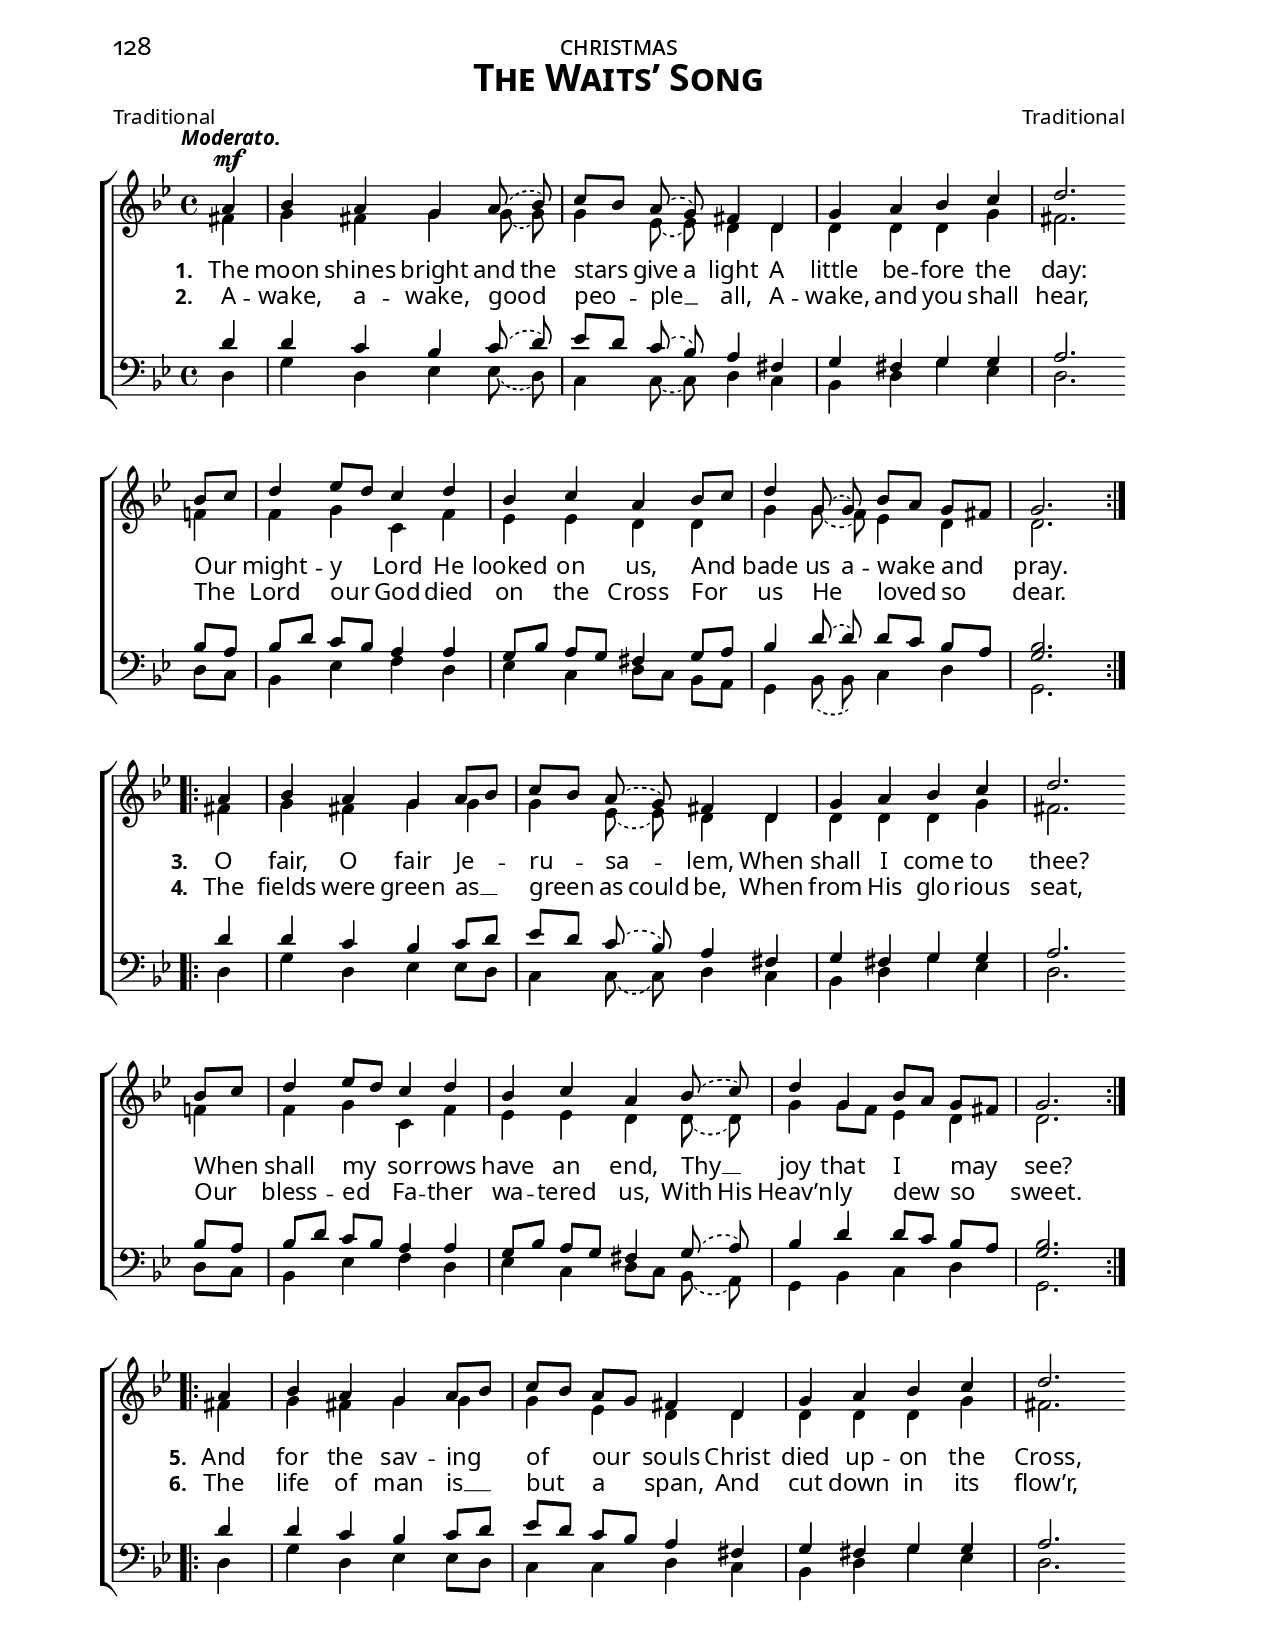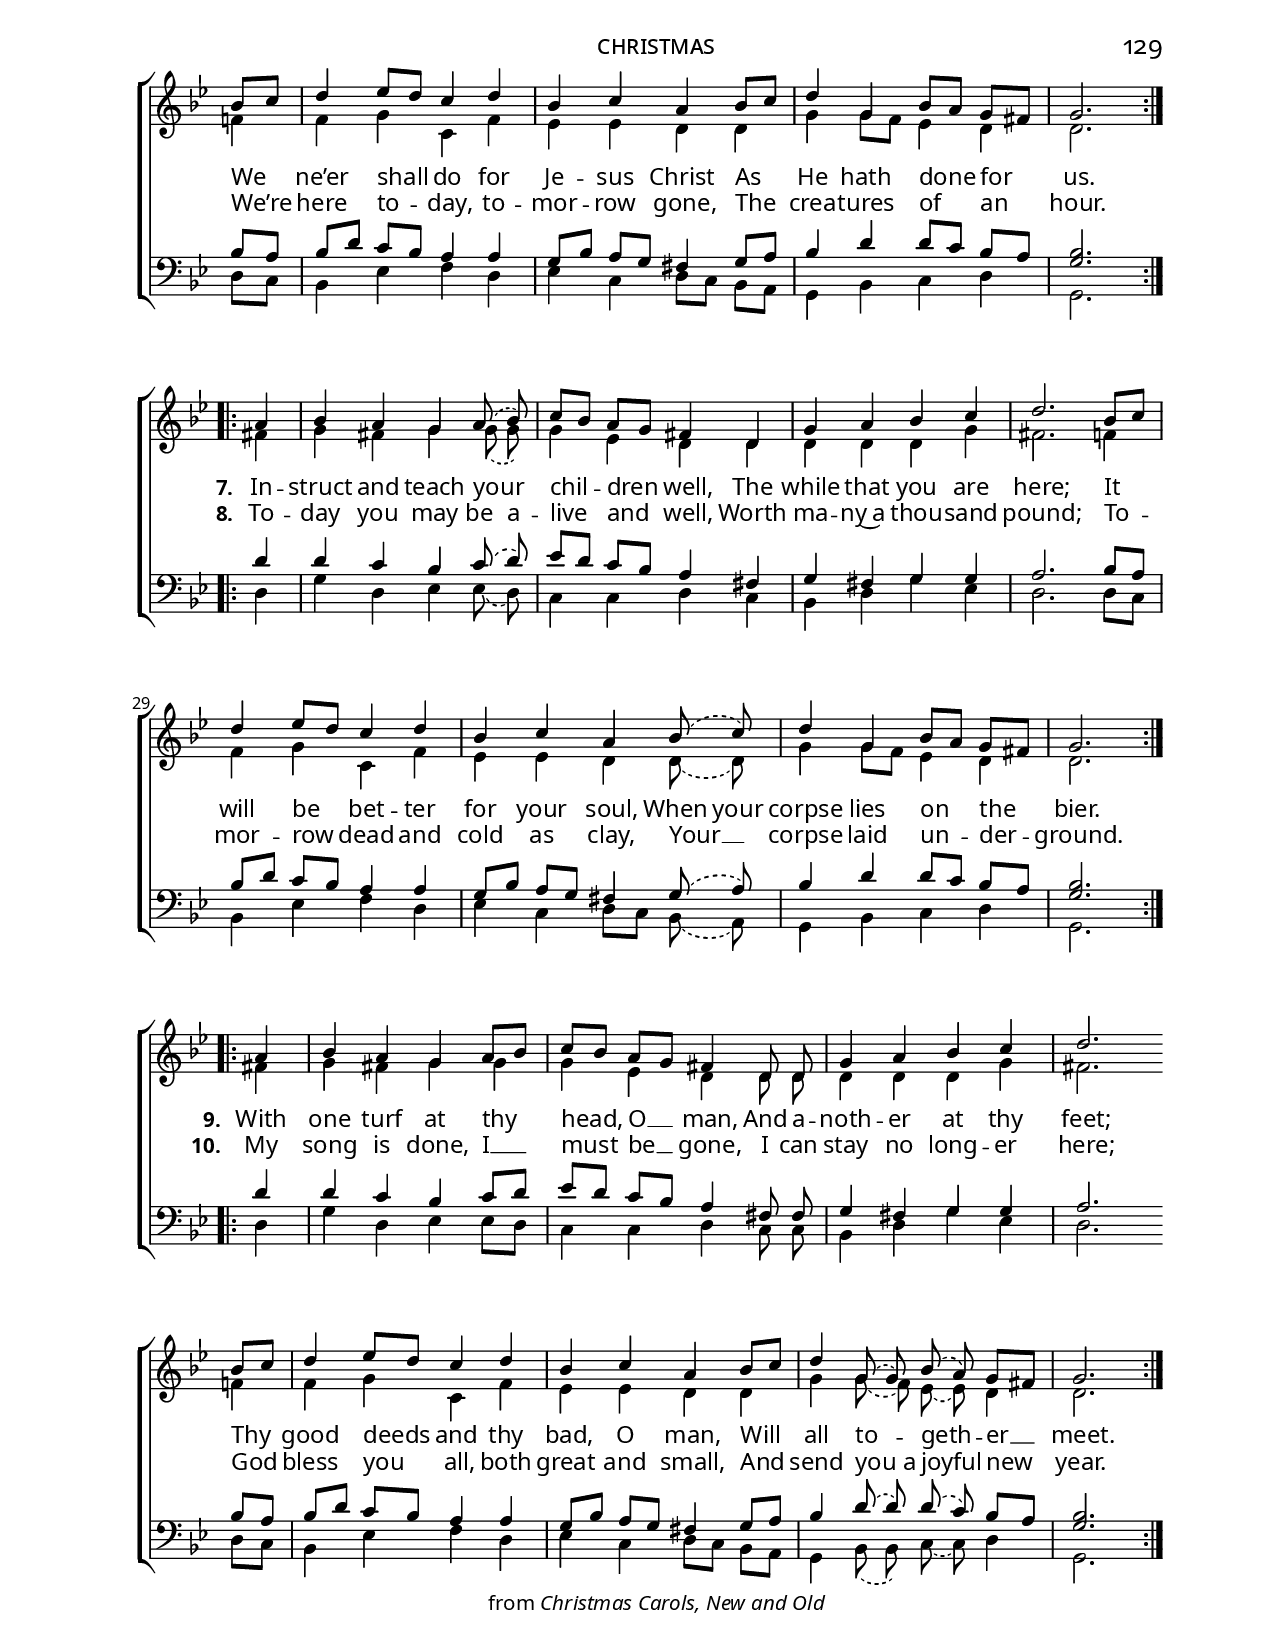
\version "2.14.2"
\include "util.ly"
\header {
  title = \markup{\override #'(font-name . "Garamond Premier Pro Semibold"){ \abs-fontsize #18 \smallCapsOldStyle"The Waits’ Song"}}
  poet = \markup\oldStyleNum"Traditional"
  composer = \markup\oldStyleNum"Traditional"
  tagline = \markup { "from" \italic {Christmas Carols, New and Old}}
}
\paper {
  %print-all-headers = ##t
  paper-height = 11\in
  paper-width = 8.5\in
  indent = 0\in
  %system-system-spacing = #'((basic-distance . 10) (padding . 0))
  system-system-spacing =
    #'((basic-distance . 0)
       (minimum-distance . 0)
       (padding . -5)
       (stretchability . 100))
  ragged-last-bottom = ##f
  ragged-bottom = ##f
  two-sided = ##t
  inner-margin = 1\in
  outer-margin = 0.75\in
  top-margin = 0.26\in
  bottom-margin = 0.25\in
  first-page-number = #128
  print-first-page-number = ##t
  headerLine = \markup{\override #'(font-name . "Garamond Premier Pro") \smallCapsOldStyle"christmas"}
  oddHeaderMarkup = \markup\fill-line{
     \override #'(font-name . "Garamond Premier Pro")\abs-fontsize #12.5
     \combine 
        \fill-line{"" \on-the-fly #print-page-number-check-first
        \oldStylePageNum""
        }
        \fill-line{\headerLine}
  }
  evenHeaderMarkup = \markup {
     \override #'(font-name . "Garamond Premier Pro")\abs-fontsize #12.5
     \combine
        \on-the-fly #print-page-number-check-first
        \oldStylePageNum""
        \fill-line{\headerLine}
  }
}
#(set-global-staff-size 18) \paper{ #(define fonts (make-pango-font-tree "Garamond Premier Pro" "Garamond Premier Pro" "Garamond Premier Pro" (/ 18 20))) }
global = {
  \key bes \major
  \time 4/4
  \autoBeamOff
  \override DynamicLineSpanner #'staff-padding = #0.0
  \override DynamicLineSpanner #'Y-extent = #'(-1 . 1)
  \slurDashed
}

sopMusic = \relative c'' {
  \repeat volta 2 {
    \partial 4 a4^\mf |
    bes4 a g a8( bes) |
    c[ bes] a( g) fis4 d |
    
    g a bes c |
    d2. \bar"" bes8[ c] |
    d4 ees8[ d] c4 d |
    
    bes4 c a bes8[ c] |
    d4 g,8( g) bes[ a] g[ fis] |
    g2. \break
  }
  
  %sop2
  \repeat volta 2 {
    a4 |
    bes4 a g a8[ bes] |
    c[ bes] a( g) fis4 d |
    
    g a bes c |
    d2. \bar"" bes8[ c] |
    d4 ees8[ d] c4 d |
    
    bes4 c a bes8( c) |
    d4 g,4 bes8[ a] g[ fis] |
    g2. \break
  }
  
  %sop3
  \repeat volta 2 {
    a4 |
    bes4 a g a8[ bes] |
    c[ bes] a[ g] fis4 d |
    
    g a bes c |
    d2. \bar""\break bes8[ c] |
    d4 ees8[ d] c4 d |
    
    bes4 c a bes8[ c] |
    d4 g,4 bes8[ a] g[ fis] |
    g2. \break
  }
  
  %sop4
  \repeat volta 2 {
    a4 |
    bes4 a g a8( bes) |
    c[ bes] a[ g] fis4 d |
    
    g a bes c |
    d2. \bar"" bes8[ c] |
    d4 ees8[ d] c4 d |
    
    bes4 c a bes8( c) |
    d4 g,4 bes8[ a] g[ fis] |
    g2. \break
  }
  
  %sop5
  \repeat volta 2 {
    a4 |
    bes4 a g a8[ bes] |
    c[ bes] a[ g] fis4 d8 d |
    
    g4 a bes c |
    d2. \bar""\break bes8[ c] |
    d4 ees8[ d] c4 d |
    
    bes4 c a bes8[ c] |
    d4 g,8( g) bes( a) g[ fis] |
    g2. \break
  }
}
sopWords = \lyricmode {
  
}

altoMusic = \relative c' {
  %alto1
  \repeat volta 2 {
    fis4 |
    g fis g g8( g) |
    g4 ees8( ees) d4 d |
    
    d d d g |
    fis2. f4 |
    f g c, f |
    
    ees ees d d |
    g g8( f) ees4 d |
    d2.
  }
  
  %alto2
  \repeat volta 2 {
    fis4 |
    g fis g g |
    g ees8( ees) d4 d |
    
    d d d g |
    fis2. f4 |
    f g c, f |
    
    ees ees d d8( d) |
    g4 g8[ f] ees4 d |
    d2.
  }
  
  %alto3
  \repeat volta 2 {
    fis4 |
    g fis g g |
    g ees4 d4 d |
    
    d d d g |
    fis2. f4 |
    f g c, f |
    
    ees ees d d |
    g4 g8[ f] ees4 d |
    d2.
  }
  
  %alto4
  \repeat volta 2 {
    fis4 |
    g fis g g8( g) |
    g4 ees4 d4 d |
    
    d d d g |
    fis2. f4 |
    f g c, f |
    
    ees ees d d8( d) |
    g4 g8[ f] ees4 d |
    d2.
  }
  
  %alto5
  \repeat volta 2 {
    fis4 |
    g fis g g |
    g ees4 d4 d8 d |
    
    d4 d d g |
    fis2. f4 |
    f g c, f |
    
    ees ees d d |
    g g8( f) ees8( ees) d4 |
    d2.
  }
  
}
altoWords = \lyricmode {
  \dropLyricsV
  \set stanza = #"1. "
  \set ignoreMelismata = ##t
  The moon shines bright and the stars _ give a light
  \unset ignoreMelismata
  A little be -- fore the day:
  Our might -- y Lord He looked on us,
  And bade \set ignoreMelismata = ##t
  us a --
  \unset ignoreMelismata
  wake and pray.
  
  \set stanza = #"3. "
  O fair, O fair Je -- ru -- sa -- lem,
  When shall I come to thee?
  When shall my sor -- rows have an end,
  Thy __ joy that I may see?

  \set stanza = #"5. "
  And for the sav -- ing of our souls
  Christ died up -- on the Cross,
  We ne’er shall do for Je -- sus Christ
  As He hath done for us.

  \set stanza = #"7. "
  In -- struct and teach your chil -- dren well,
  The while that you are here;
  It will be bet -- ter for your soul,
  \set ignoreMelismata = ##t
  When your \unset ignoreMelismata corpse lies on the bier.

  \set stanza = #"9. "
  With one turf at thy head, O __ man,
  And a -- noth -- er at thy feet;
  Thy good deeds and thy bad, O man,
  Will all to -- geth -- er __ meet.
}
altoWordsII = \lyricmode {
  \dropLyricsV
%\markup\italic
  \set stanza = #"2. "
  A -- wake, a -- wake, good peo -- ple __ all,
  A -- wake, and you shall hear,
  The Lord our God died on the Cross
  For us He loved so dear.
  
  \set stanza = #"4. "
  The fields were green as __ green
  \set ignoreMelismata = ##t
  as could be,
  \unset ignoreMelismata
  When from His glo -- rious seat,
  Our bless -- ed Fa -- ther wa -- tered us,
  \set ignoreMelismata = ##t
  With His
  \unset ignoreMelismata
  Heav’n -- ly dew so sweet.

  \set stanza = #"6. "
  The life of man is __ but a span,
  And cut down in its flow’r,
  We’re here to -- day, to -- mor -- row gone,
  The crea -- tures of an hour.

  \set stanza = #"8. "
  To -- day you may
  \set ignoreMelismata = ##t
  be a --
  \unset ignoreMelismata
  live and well,
  Worth ma -- ny~a thou -- sand pound;
  To -- mor -- row dead and cold as clay,
  Your __ corpse laid un -- der -- ground.

  \set stanza = #"10. "
  My song is done, I __ must be __ gone,
  I can stay no long -- er here;
  God bless you all, both great and small,
  And send you_a joyful new year.
}
altoWordsIII = \lyricmode {
}
altoWordsIV = \lyricmode {

}
altoWordsV = \lyricmode {
  
}
altoWordsVI = \lyricmode {
}
altoWordsVII = \lyricmode {
}
altoWordsVIII = \lyricmode {
}
altoWordsIX = \lyricmode {
}
altoWordsX = \lyricmode {
}
tenorMusic = \relative c' {
  \tempo \markup\italic "Moderato."
  %tenor1
  \repeat volta 2 {
    d4 |
    d c bes c8( d) |
    ees[ d] c( bes) a4 fis |
    
    g fis g g |
    a2. bes8[ a] |
    bes[ d] c[ bes] a4 a |
    
    g8[ bes] a[ g] fis4 g8[ a] |
    bes4 d8( d) d[ c] bes[ a] |
    <bes g>2.
  }

  %tenor2
  \repeat volta 2 {
    d4 |
    d c bes c8[ d] |
    ees[ d] c( bes) a4 fis |
    
    g fis g g |
    a2. bes8[ a] |
    bes[ d] c[ bes] a4 a |
    
    g8[ bes] a[ g] fis4 g8( a) |
    bes4 d d8[ c] bes[ a] |
    <bes g>2.
  }

  %tenor3
  \repeat volta 2 {
    d4 |
    d c bes c8[ d] |
    ees[ d] c[ bes] a4 fis |
    
    g fis g g |
    a2. bes8[ a] |
    bes[ d] c[ bes] a4 a |
    
    g8[ bes] a[ g] fis4 g8[ a] |
    bes4 d d8[ c] bes[ a] |
    <bes g>2.
  }

  %tenor4
  \repeat volta 2 {
    d4 |
    d c bes c8( d) |
    ees[ d] c[ bes] a4 fis |
    
    g fis g g |
    a2. bes8[ a] |
    bes[ d] c[ bes] a4 a |
    
    g8[ bes] a[ g] fis4 g8( a) |
    bes4 d d8[ c] bes[ a] |
    <bes g>2.
  }

  %tenor5
  \repeat volta 2 {
    d4 |
    d c bes c8[ d] |
    ees[ d] c[ bes] a4 fis8 fis |
    
    g4 fis g g |
    a2. bes8[ a] |
    bes[ d] c[ bes] a4 a |
    
    g8[ bes] a[ g] fis4 g8[ a] |
    bes4 d8( d) d( c) bes[ a] |
    <bes g>2.
  }

}
tenorWords = \lyricmode {

}

bassMusic = \relative c, {
  %bass1
  \repeat volta 2 {
    d'4 |
    g d ees ees8( d) |
    c4 c8( c) d4 c |
    
    bes4 d g ees |
    d2. d8[ c] |
    bes4 ees f d |
    
    ees c d8[ c] bes[ a] |
    g4 bes8( bes) c4 d |
    g,2.
  }

  %bass2
  \repeat volta 2 {
    d'4 |
    g d ees ees8[ d] |
    c4 c8( c) d4 c |
    
    bes4 d g ees |
    d2. d8[ c] |
    bes4 ees f d |
    
    ees c d8[ c] bes( a) |
    g4 bes c d |
    g,2.
  }

  %bass3
  \repeat volta 2 {
    d'4 |
    g d ees ees8[ d] |
    c4 c4 d4 c |
    
    bes4 d g ees |
    d2. d8[ c] |
    bes4 ees f d |
    
    ees c d8[ c] bes[ a] |
    g4 bes c d |
    g,2.
  }

  %bass4
  \repeat volta 2 {
    d'4 |
    g d ees ees8( d) |
    c4 c4 d4 c |
    
    bes4 d g ees |
    d2. d8[ c] |
    bes4 ees f d |
    
    ees c d8[ c] bes( a) |
    g4 bes c d |
    g,2.
  }

  %bass5
  \repeat volta 2 {
    d'4 |
    g d ees ees8[ d] |
    c4 c4 d4 c8 c |
    
    bes4 d g ees |
    d2. d8[ c] |
    bes4 ees f d |
    
    ees c d8[ c] bes[ a] |
    g4 bes8( bes) c( c) d4 |
    g,2.
  }

}
bassWords = \lyricmode {

}

pianoRH = \relative c' {
  
}
pianoLH = \relative c' {
  
}

\score {
  <<
   \new ChoirStaff <<
%    \new Lyrics = sopranos \with { \override VerticalAxisGroup #'nonstaff-relatedstaff-spacing = #'((basic-distance . 1)) }
    \new Staff = women <<
      \new Voice = "sopranos" { \voiceOne << \global \sopMusic >> }
      \new Voice = "altos" { \voiceTwo << \global \altoMusic >> }
    >>
    \new Lyrics \with { alignAboveContext = #"women" \override VerticalAxisGroup #'nonstaff-relatedstaff-spacing = #'((basic-distance . 1))} \lyricsto "sopranos" \sopWords
    \new Lyrics = "altosX"  \with { alignBelowContext = #"women" \override VerticalAxisGroup #'nonstaff-relatedstaff-spacing = #'((basic-distance . 1))} \lyricsto "sopranos" \altoWordsX
    \new Lyrics = "altosIX"  \with { alignBelowContext = #"women" \override VerticalAxisGroup #'nonstaff-relatedstaff-spacing = #'((basic-distance . 1))} \lyricsto "sopranos" \altoWordsIX
    \new Lyrics = "altosVIII"  \with { alignBelowContext = #"women" \override VerticalAxisGroup #'nonstaff-relatedstaff-spacing = #'((basic-distance . 1))} \lyricsto "sopranos" \altoWordsVIII
    \new Lyrics = "altosVII"  \with { alignBelowContext = #"women" \override VerticalAxisGroup #'nonstaff-relatedstaff-spacing = #'((basic-distance . 1))} \lyricsto "sopranos" \altoWordsVII
    \new Lyrics = "altosVI"  \with { alignBelowContext = #"women" \override VerticalAxisGroup #'nonstaff-relatedstaff-spacing = #'((basic-distance . 1))} \lyricsto "sopranos" \altoWordsVI
    \new Lyrics = "altosV"  \with { alignBelowContext = #"women" \override VerticalAxisGroup #'nonstaff-relatedstaff-spacing = #'((basic-distance . 1))} \lyricsto "sopranos" \altoWordsV
    \new Lyrics = "altosIV"  \with { alignBelowContext = #"women" \override VerticalAxisGroup #'nonstaff-relatedstaff-spacing = #'((basic-distance . 1))} \lyricsto "sopranos" \altoWordsIV
    \new Lyrics = "altosIII"  \with { alignBelowContext = #"women" \override VerticalAxisGroup #'nonstaff-relatedstaff-spacing = #'((basic-distance . 1))} \lyricsto "sopranos" \altoWordsIII
    \new Lyrics = "altosII"  \with { alignBelowContext = #"women" \override VerticalAxisGroup #'nonstaff-relatedstaff-spacing = #'((basic-distance . 1))} \lyricsto "sopranos" \altoWordsII
    \new Lyrics = "altos"  \with { alignBelowContext = #"women" } \lyricsto "sopranos" \altoWords
   \new Staff = men <<
      \clef bass
      \new Voice = "tenors" { \voiceOne << \global \tenorMusic >> }
      \new Voice = "basses" { \voiceTwo << \global \bassMusic >> }
    >>
    \new Lyrics \with { alignAboveContext = #"men" \override VerticalAxisGroup #'nonstaff-relatedstaff-spacing = #'((basic-distance . 1)) } \lyricsto "tenors" \tenorWords
    \new Lyrics \with { alignBelowContext = #"men" \override VerticalAxisGroup #'nonstaff-relatedstaff-spacing = #'((basic-distance . 1)) } \lyricsto "basses" \bassWords
  >>
%    \new PianoStaff << \new Staff { \new Voice { \pianoRH } } \new Staff { \clef "bass" \pianoLH } >>
  >>
  \layout {
  \context {
    \Lyrics
    \override LyricText #'font-size = #1.3
  }
    \context {
      \Score
      %\override SpacingSpanner #'base-shortest-duration = #(ly:make-moment 1 8)
      %\override SpacingSpanner #'common-shortest-duration = #(ly:make-moment 1 4)
    }
    \context {
      % Remove all empty staves
      % \Staff \RemoveEmptyStaves \override VerticalAxisGroup #'remove-first = ##t
    }
    \context {
      \Lyrics
      \override LyricText #'X-offset = #center-on-word
    }
  }
}

